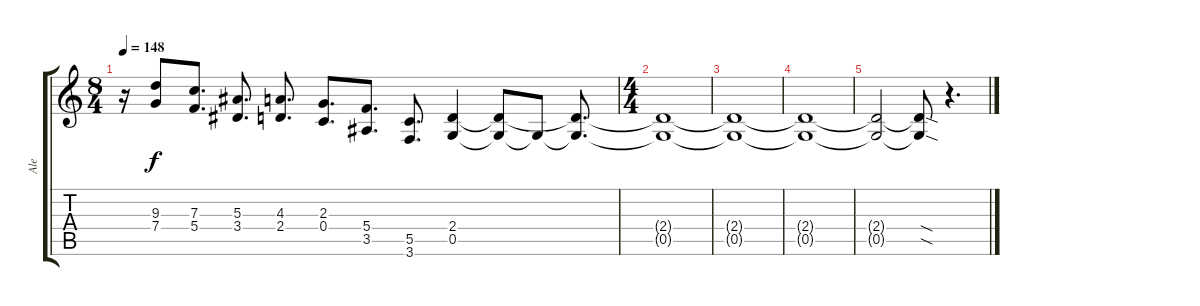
\track ("Ale" "Ale") {instrument distortionguitar}
\staff {score tabs}
\tuning (D4 A3 F3 C3 G2 D2) {hide}
\ts (8 4)
\tempo 148
\clef g2
\ks c
r.16{dy f} (9.3 7.4).8 (7.3 5.4).8{d} (5.3 3.4).8{d} (4.3 2.4).8{d} (2.3 0.4).8{d} (5.4 3.5).8{d} (5.5 3.6).8{d} (2.4 0.5).4 (2.4{t} 0.5{t}).8 0.5{t}.8 (2.4{t} 0.5{t}).8{d} |
\ts (4 4)
(2.4{t} 0.5{t}).1 |
(2.4{t} 0.5{t}).1 |
(2.4{t} 0.5{t}).1 |
(2.4{t} 0.5{t}).2 (2.4{sod t} 0.5{sod t}).8 r.4{d}
